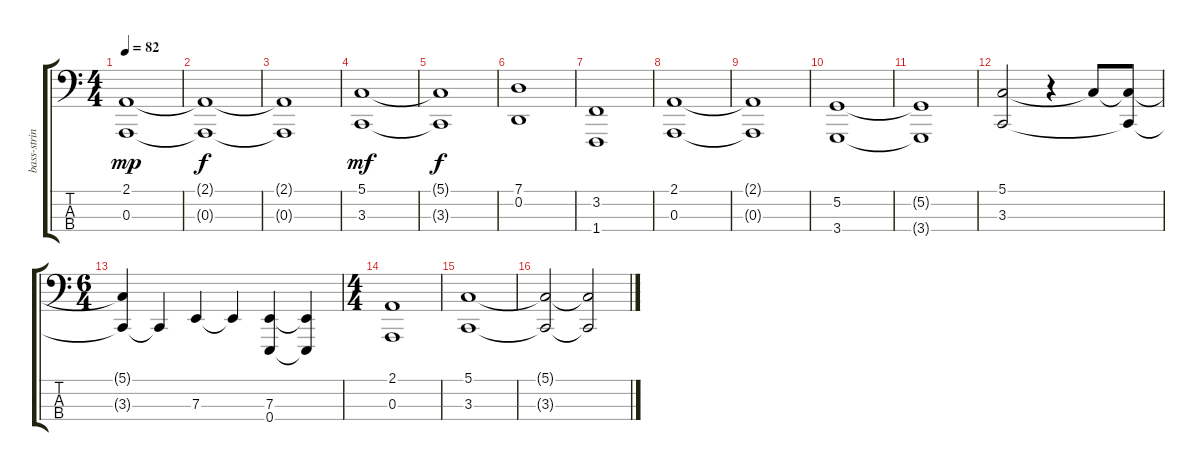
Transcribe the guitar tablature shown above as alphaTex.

\track ("bass-string ens." "bass-strin") {instrument stringensemble1}
\staff {score tabs}
\tuning (G2 D2 A1 E1) {hide}
\ts (4 4)
\tempo 82
\clef f4
\ks c
(2.1 0.3).1{dy mp instrument stringensemble1} |
(2.1{t} 0.3{t}).1{dy f} |
(2.1{t} 0.3{t}).1 |
(5.1 3.3).1{dy mf} |
(5.1{t} 3.3{t}).1{dy f} |
(7.1 0.2).1 |
(3.2 1.4).1 |
(2.1 0.3).1 |
(2.1{t} 0.3{t}).1 |
(5.2 3.4).1 |
(5.2{t} 3.4{t}).1 |
(5.1 3.3).2 r.4 5.1{t}.8 (5.1{t} 3.3{t}).8 |
\ts (6 4)
(5.1{t} 3.3{t}).4 3.3{t}.4 7.3.4 7.3{t}.4 (7.3 0.4).4 (7.3{t} 0.4{t}).4 |
\ts (4 4)
(2.1 0.3).1 |
(5.1 3.3).1 |
(5.1{t} 3.3{t}).2 (5.1{t} 3.3{t}).2
